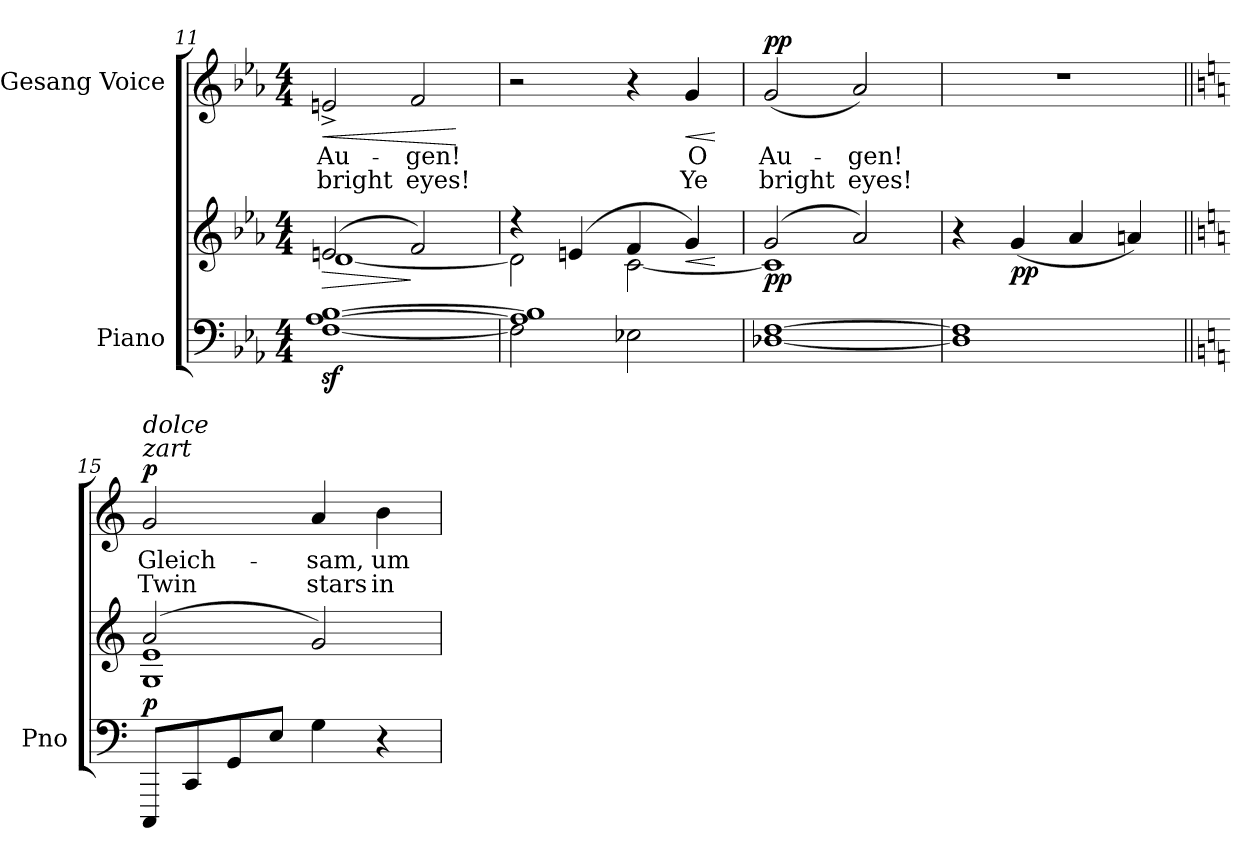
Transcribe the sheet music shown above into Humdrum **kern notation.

**kern	**kern	**dynam	**kern	**text	**text	**dynam
*part2	*part2	*part2	*part1	*part1	*part1	*part1
*staff3	*staff2	*staff2/3	*staff1	*staff1	*staff1	*staff1
*I"Piano	*	*	*I"Gesang Voice	*	*	*
*I'Pno	*	*	*	*	*	*
*clefF4	*clefG2	*	*clefG2	*	*	*
*k[b-e-a-]	*k[b-e-a-]	*	*k[b-e-a-]	*	*	*
*M4/4	*M4/4	*	*M4/4	*	*	*
=11	=11	=11	=11	=11	=11	=11
!	!	!LO:HP:b	!	!LO:LY:b	!LO:LY:b	!LO:HP:b
*	*^	*	*	*	*	*
!	!	!	!	!	!	!	!LO:HP:n=1:b
[1Fz> [1A-z> [1B-z>	(>2en/	[1d	>	2en^/	Au-	bright	> <
!	!	!	!	!	!LO:LY:b	!LO:LY:b	!
.	2f/)	.	]	2f/	-gen!	eyes!	]
*	*v	*v	*	*	*	*	*
.	.	.	.	.	.	[
=12	=12	=12	=12	=12	=12	=12
*^	*^	*	*	*	*	*
1A-] 1B-]	2F\]	4r	2d\]	.	2r	.	.	.
.	.	(>4en/	.	.	.	.	.	.
.	2E-X\	4f/	[2c\	.	4r	.	.	.
!	!	!	!	!LO:HP:b	!	!LO:LY:b	!LO:LY:b	!LO:HP:b
.	.	4g/)	.	<	4g/	O	Ye	<
*v	*v	*	*	*	*	*	*	*
*	*v	*v	*	*	*	*	*
.	.	[	.	.	.	[
!!LO:PB:g=z
=13	=13	=13	=13	=13	=13	=13
*	*^	*	*	*	*	*
!	!	!	!LO:DY:b	!	!LO:LY:b	!LO:LY:b	!LO:DY:a
[1D-X [1F	(>2g/	1c]	pp	(<2g/	Au-	bright	pp
!	!	!	!	!	!LO:LY:b	!LO:LY:b	!
.	2a-/)	.	.	2a-/)	-gen!	eyes!	.
*	*v	*v	*	*	*	*	*
=14	=14	=14	=14	=14	=14	=14
1D-] 1F]	4r	.	1r	.	.	.
!	!	!LO:DY:b	!	!	!	!
.	(<4g/	pp	.	.	.	.
.	4a-/	.	.	.	.	.
.	4an/)	.	.	.	.	.
=15||	=15||	=15||	=15||	=15||	=15||	=15||
*k[]	*k[]	*	*k[]	*	*	*
*	*^	*	*	*	*	*
!	!	!	!	!LO:TX:a:i:t=zart	!	!	!
!	!	!	!	!LO:TX:a:i:t=dolce	!	!	!
!	!	!	!LO:DY:a=2	!	!LO:LY:b	!LO:LY:b	!LO:DY:a
8CCC/L	(>2a:/	1G 1e	p	2g/	Gleich-	Twin	p
8CC/	.	.	.	.	.	.	.
8GG/	.	.	.	.	.	.	.
8E/J	.	.	.	.	.	.	.
!	!	!	!	!	!LO:LY:b	!LO:LY:b	!
4G\	2g/)	.	.	4a/	-sam,	stars	.
!	!	!	!	!	!LO:LY:b	!LO:LY:b	!
4r	.	.	.	4b\	um	in	.
*	*v	*v	*	*	*	*	*
=	=	=	=	=	=	=
*-	*-	*-	*-	*-	*-	*-
